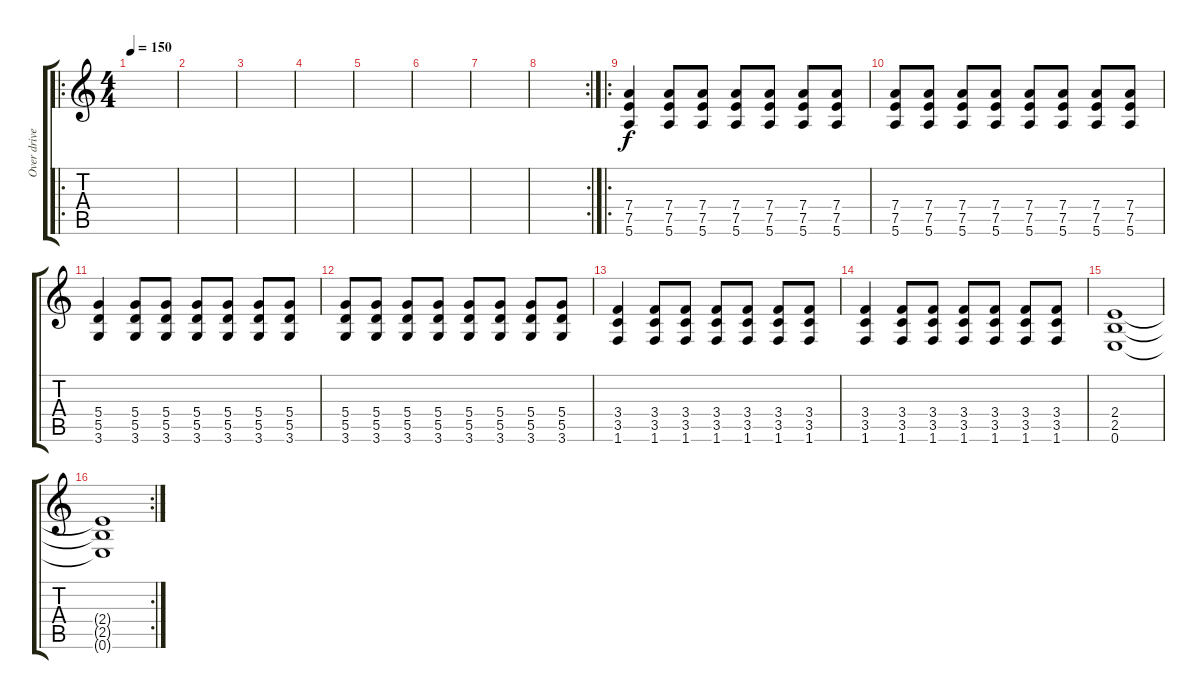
\track ("Over driven Guitar" "Over drive") {instrument overdrivenguitar}
\staff {score tabs}
\tuning (E4 B3 G3 D3 A2 E2) {hide}
\ro
\ts (4 4)
\tempo 150
\clef g2
\ks c
|
|
|
|
|
|
|
\rc 2
|
\ro
(7.4 7.5 5.6).4 (7.4 7.5 5.6).8 (7.4 7.5 5.6).8 (7.4 7.5 5.6).8 (7.4 7.5 5.6).8 (7.4 7.5 5.6).8 (7.4 7.5 5.6).8 |
(7.4 7.5 5.6).8 (7.4 7.5 5.6).8 (7.4 7.5 5.6).8 (7.4 7.5 5.6).8 (7.4 7.5 5.6).8 (7.4 7.5 5.6).8 (7.4 7.5 5.6).8 (7.4 7.5 5.6).8 |
(5.4 5.5 3.6).4 (5.4 5.5 3.6).8 (5.4 5.5 3.6).8 (5.4 5.5 3.6).8 (5.4 5.5 3.6).8 (5.4 5.5 3.6).8 (5.4 5.5 3.6).8 |
(5.4 5.5 3.6).8 (5.4 5.5 3.6).8 (5.4 5.5 3.6).8 (5.4 5.5 3.6).8 (5.4 5.5 3.6).8 (5.4 5.5 3.6).8 (5.4 5.5 3.6).8 (5.4 5.5 3.6).8 |
(3.4 3.5 1.6).4 (3.4 3.5 1.6).8 (3.4 3.5 1.6).8 (3.4 3.5 1.6).8 (3.4 3.5 1.6).8 (3.4 3.5 1.6).8 (3.4 3.5 1.6).8 |
(3.4 3.5 1.6).4 (3.4 3.5 1.6).8 (3.4 3.5 1.6).8 (3.4 3.5 1.6).8 (3.4 3.5 1.6).8 (3.4 3.5 1.6).8 (3.4 3.5 1.6).8 |
(2.4 2.5 0.6).1 |
\rc 2
(2.4{t} 2.5{t} 0.6{t}).1
